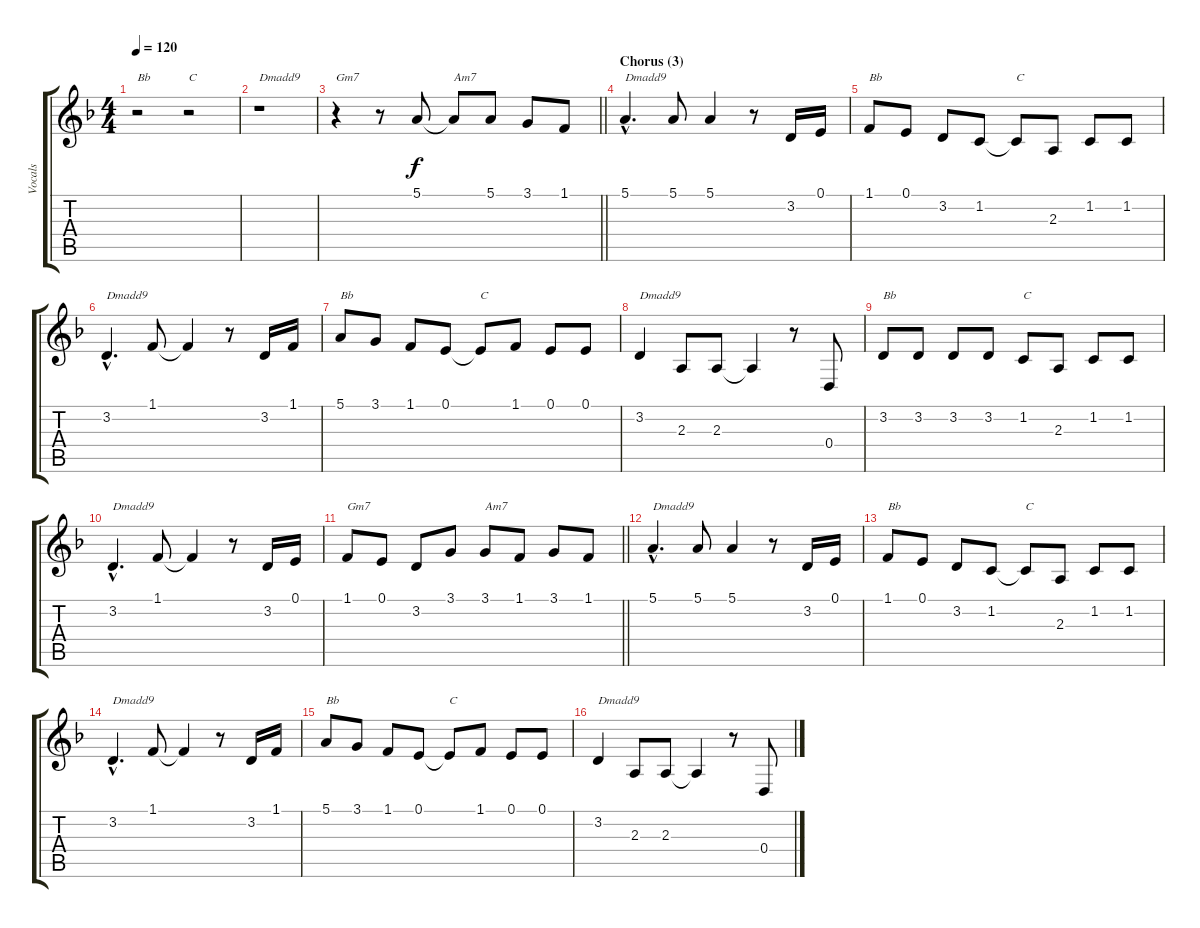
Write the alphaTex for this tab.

\track ("Vocals" "Vocals") {instrument sopranosax}
\staff {score tabs}
\tuning (E4 B3 G3 D3 A2 E2) {hide}
\ts (4 4)
\tempo 120
\clef g2
\ks dminor
r.2{txt "Bb" dy f} r.2{txt "C"} |
r.1{txt "Dmadd9"} |
\barLineRight lightlight
r.4{txt "Gm7"} r.8 5.1.8 5.1{t}.8{txt "Am7"} 5.1.8 3.1.8 1.1.8 |
\section ("" "Chorus (3)")
5.1{hac}.4{d txt "Dmadd9"} 5.1.8 5.1.4 r.8 3.2.16 0.1.16 |
1.1.8{txt "Bb"} 0.1.8 3.2.8 1.2.8 1.2{t}.8{txt "C"} 2.3.8 1.2.8 1.2.8 |
3.2{hac}.4{d txt "Dmadd9"} 1.1.8 1.1{t}.4 r.8 3.2.16 1.1.16 |
5.1.8{txt "Bb"} 3.1.8 1.1.8 0.1.8 0.1{t}.8{txt "C"} 1.1.8 0.1.8 0.1.8 |
3.2.4{txt "Dmadd9"} 2.3.8 2.3.8 2.3{t}.4 r.8 0.4.8 |
3.2.8{txt "Bb"} 3.2.8 3.2.8 3.2.8 1.2.8{txt "C"} 2.3.8 1.2.8 1.2.8 |
3.2{hac}.4{d txt "Dmadd9"} 1.1.8 1.1{t}.4 r.8 3.2.16 0.1.16 |
\barLineRight lightlight
1.1.8{txt "Gm7"} 0.1.8 3.2.8 3.1.8 3.1.8{txt "Am7"} 1.1.8 3.1.8 1.1.8 |
5.1{hac}.4{d txt "Dmadd9"} 5.1.8 5.1.4 r.8 3.2.16 0.1.16 |
1.1.8{txt "Bb"} 0.1.8 3.2.8 1.2.8 1.2{t}.8{txt "C"} 2.3.8 1.2.8 1.2.8 |
3.2{hac}.4{d txt "Dmadd9"} 1.1.8 1.1{t}.4 r.8 3.2.16 1.1.16 |
5.1.8{txt "Bb"} 3.1.8 1.1.8 0.1.8 0.1{t}.8{txt "C"} 1.1.8 0.1.8 0.1.8 |
3.2.4{txt "Dmadd9"} 2.3.8 2.3.8 2.3{t}.4 r.8 0.4.8
